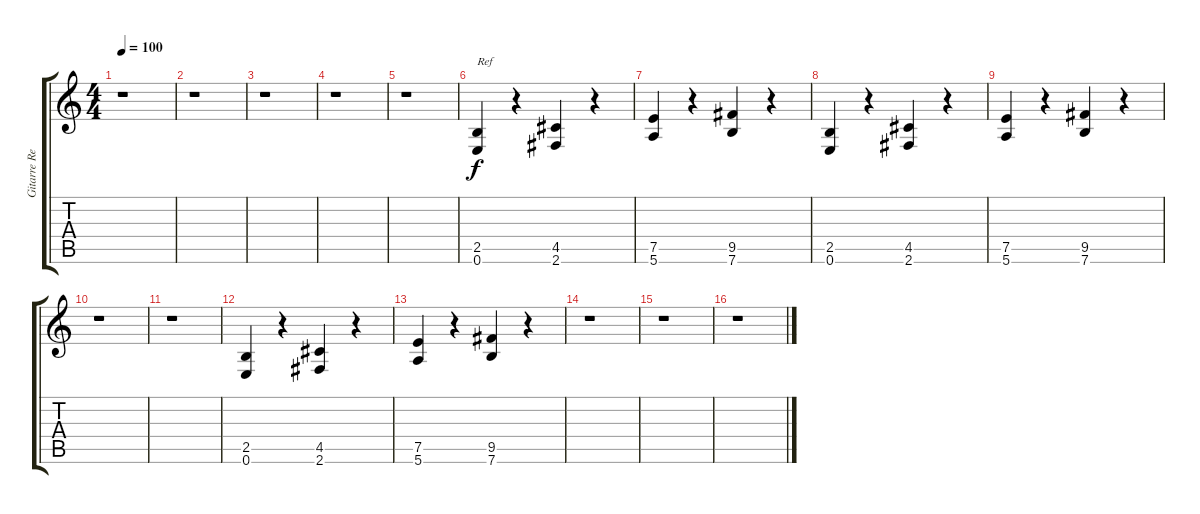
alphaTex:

\track ("Gitarre Rechts (Ref)" "Gitarre Re") {instrument distortionguitar}
\staff {score tabs}
\tuning (E4 B3 G3 D3 A2 E2) {hide}
\ts (4 4)
\tempo 100
\clef g2
\ks c
r.1{dy mf} |
r.1 |
r.1 |
r.1 |
r.1 |
(2.5 0.6).4{txt "Ref" dy f} r.4 (4.5 2.6).4 r.4 |
(7.5 5.6).4 r.4 (9.5 7.6).4 r.4 |
(2.5 0.6).4 r.4 (4.5 2.6).4 r.4 |
(7.5 5.6).4 r.4 (9.5 7.6).4 r.4 |
r.1 |
r.1 |
(2.5 0.6).4 r.4 (4.5 2.6).4 r.4 |
(7.5 5.6).4 r.4 (9.5 7.6).4 r.4 |
r.1 |
r.1 |
r.1
